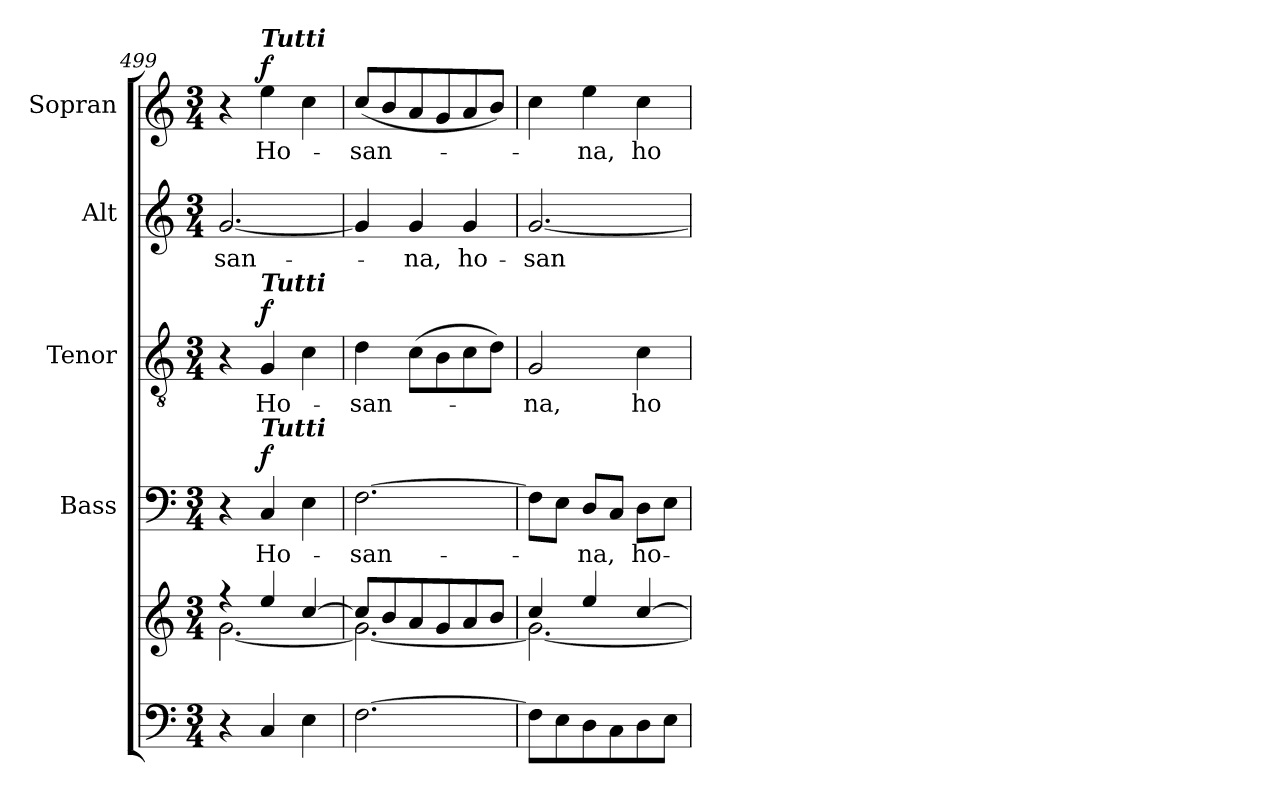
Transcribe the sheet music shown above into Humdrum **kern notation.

**kern	**kern	**kern	**text	**dynam	**kern	**text	**dynam	**kern	**text	**kern	**text	**dynam
*part5	*part5	*part4	*part4	*part4	*part3	*part3	*part3	*part2	*part2	*part1	*part1	*part1
*staff6	*staff5	*staff4	*staff4	*staff4	*staff3	*staff3	*staff3	*staff2	*staff2	*staff1	*staff1	*staff1
*	*	*I"Bass	*	*	*I"Tenor	*	*	*I"Alt	*	*I"Sopran	*	*
*	*	*I'B.	*	*	*I'T.	*	*	*I'A.	*	*I'S.	*	*
*clefF4	*clefG2	*clefF4	*	*	*clefGv2	*	*	*clefG2	*	*clefG2	*	*
*k[]	*k[]	*k[]	*	*	*k[]	*	*	*k[]	*	*k[]	*	*
*C:	*C:	*C:	*	*	*C:	*	*	*C:	*	*C:	*	*
*M3/4	*M3/4	*M3/4	*	*	*M3/4	*	*	*M3/4	*	*M3/4	*	*
=499	=499	=499	=499	=499	=499	=499	=499	=499	=499	=499	=499	=499
*	*^	*	*	*	*	*	*	*	*	*	*	*
!	!	!	!	!	!	!	!	!	!	!LO:LY:b	!	!	!
4r	4ree	[<2.g\	4r	.	.	4r	.	.	[2.g/	-san-	4r	.	.
!	!	!	!	!	!	!	!	!	!	!	!LO:TX:a:Bi:t=Tutti	!	!
!	!	!	!	!	!	!LO:TX:a:Bi:t=Tutti	!	!	!	!	!	!	!
!	!	!	!LO:TX:a:Bi:t=Tutti	!	!	!	!	!	!	!	!	!	!
!	!	!	!	!LO:LY:b	!LO:DY:a	!	!LO:LY:b	!LO:DY:a	!	!	!	!LO:LY:b	!LO:DY:a
4C/	4ee/	.	4C/	Ho-	f	4G/	Ho-	f	.	.	4ee\	Ho-	f
4E\	[>4cc/	.	4E\	.	.	4c\	.	.	.	.	4cc\	.	.
=500	=500	=500	=500	=500	=500	=500	=500	=500	=500	=500	=500	=500	=500
!	!	!	!	!LO:LY:b	!	!	!LO:LY:b	!	!	!	!	!LO:LY:b	!
[2.F\	8cc/L]	2.g\_	[2.F\	-san-	.	4d\	-san-	.	4g/]	.	(<8cc/L	-san-	.
.	8b/	.	.	.	.	.	.	.	.	.	8b/	.	.
!	!	!	!	!	!	!	!	!	!	!LO:LY:b	!	!	!
.	8a/	.	.	.	.	(>8c\L	.	.	4g/	-na,	8a/	.	.
.	8g/	.	.	.	.	8B\	.	.	.	.	8g/	.	.
!	!	!	!	!	!	!	!	!	!	!LO:LY:b	!	!	!
.	8a/	.	.	.	.	8c\	.	.	4g/	ho-	8a/	.	.
.	8b/J	.	.	.	.	8d\J)	.	.	.	.	8b/J)	.	.
=501	=501	=501	=501	=501	=501	=501	=501	=501	=501	=501	=501	=501	=501
!	!	!	!	!	!	!	!LO:LY:b	!	!	!LO:LY:b	!	!	!
8F\L]	4cc/	2.g\_	8F\L]	.	.	2G/	-na,	.	[2.g/	-san-	4cc\	.	.
8E\	.	.	8E\J	.	.	.	.	.	.	.	.	.	.
!	!	!	!	!LO:LY:b	!	!	!	!	!	!	!	!LO:LY:b	!
8D\	4ee/	.	8D/L	-na,	.	.	.	.	.	.	4ee\	-na,	.
8C\	.	.	8C/J	.	.	.	.	.	.	.	.	.	.
!	!	!	!	!LO:LY:b	!	!	!LO:LY:b	!	!	!	!	!LO:LY:b	!
8D\	[>4cc/	.	8D\L	ho-	.	4c\	ho-	.	.	.	4cc\	ho-	.
8E\J	.	.	8E\J	.	.	.	.	.	.	.	.	.	.
*	*v	*v	*	*	*	*	*	*	*	*	*	*	*
=	=	=	=	=	=	=	=	=	=	=	=	=
*-	*-	*-	*-	*-	*-	*-	*-	*-	*-	*-	*-	*-
